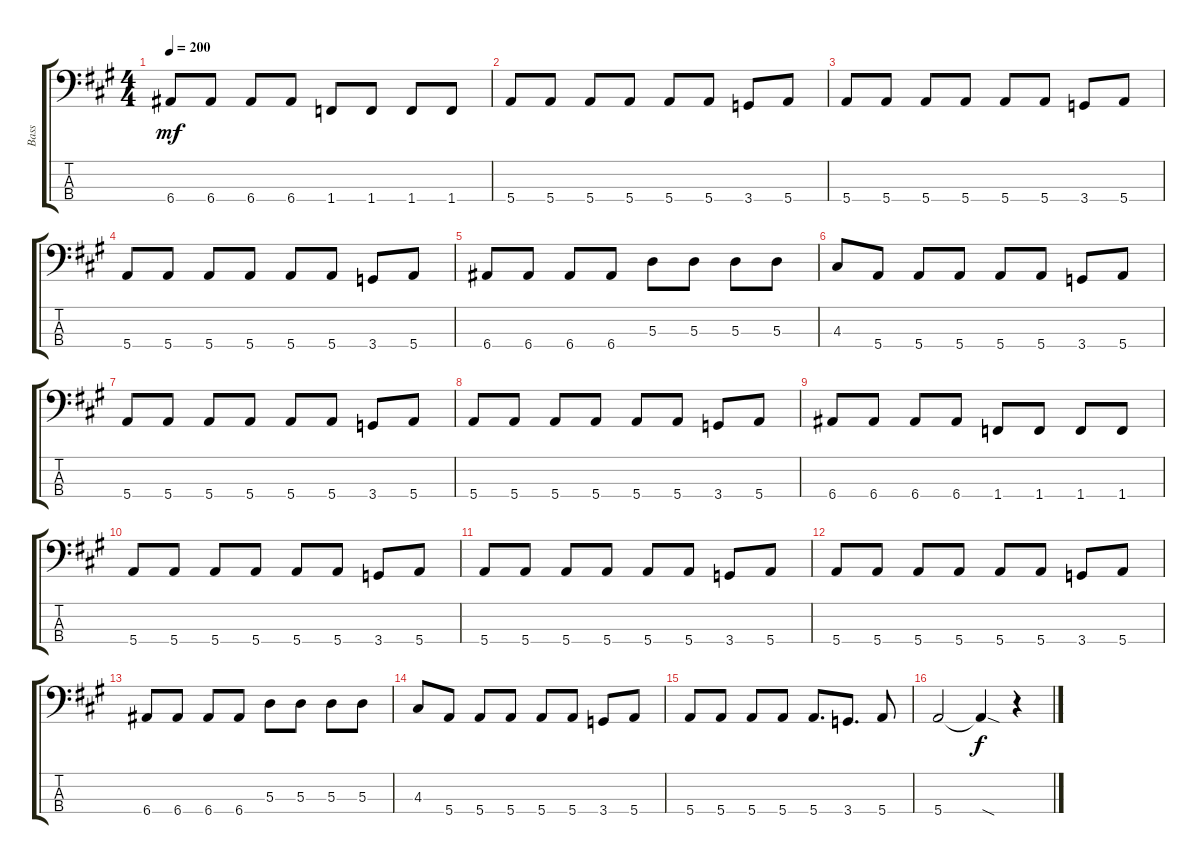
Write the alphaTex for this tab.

\track ("Bass" "Bass") {instrument electricbassfinger}
\staff {score tabs}
\tuning (G2 D2 A1 E1) {hide}
\ts (4 4)
\tempo 200
\clef f4
\ks f#minor
6.4.8{dy mf} 6.4.8 6.4.8 6.4.8 1.4.8 1.4.8 1.4.8 1.4.8 |
5.4.8 5.4.8 5.4.8 5.4.8 5.4.8 5.4.8 3.4.8 5.4.8 |
5.4.8 5.4.8 5.4.8 5.4.8 5.4.8 5.4.8 3.4.8 5.4.8 |
5.4.8 5.4.8 5.4.8 5.4.8 5.4.8 5.4.8 3.4.8 5.4.8 |
6.4.8 6.4.8 6.4.8 6.4.8 5.3.8 5.3.8 5.3.8 5.3.8 |
4.3.8 5.4.8 5.4.8 5.4.8 5.4.8 5.4.8 3.4.8 5.4.8 |
5.4.8 5.4.8 5.4.8 5.4.8 5.4.8 5.4.8 3.4.8 5.4.8 |
5.4.8 5.4.8 5.4.8 5.4.8 5.4.8 5.4.8 3.4.8 5.4.8 |
6.4.8 6.4.8 6.4.8 6.4.8 1.4.8 1.4.8 1.4.8 1.4.8 |
5.4.8 5.4.8 5.4.8 5.4.8 5.4.8 5.4.8 3.4.8 5.4.8 |
5.4.8 5.4.8 5.4.8 5.4.8 5.4.8 5.4.8 3.4.8 5.4.8 |
5.4.8 5.4.8 5.4.8 5.4.8 5.4.8 5.4.8 3.4.8 5.4.8 |
6.4.8 6.4.8 6.4.8 6.4.8 5.3.8 5.3.8 5.3.8 5.3.8 |
4.3.8 5.4.8 5.4.8 5.4.8 5.4.8 5.4.8 3.4.8 5.4.8 |
5.4.8 5.4.8 5.4.8 5.4.8 5.4.8{d} 3.4.8{d} 5.4.8 |
5.4.2 5.4{sod t}.4{dy f} r.4
